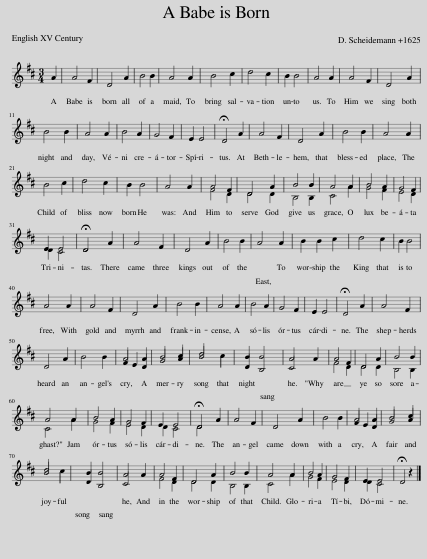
X:1
%%score ( 1 2 3 )
L:1/8
Q:1/4=155
M:3/4
I:linebreak $
K:D
V:1 treble
V:2 treble
V:3 treble
V:1
 A2 | A4 F2 | D4 A2 | B4 B2 | A4 A2 | %5
 B4 c2 | d4 c2 | B2 B4 | A4 A2 | A4 F2 | %10
 D4 A2 |$ B4 B2 | A4 A2 | B4 A2 | G4 F2 | %15
 E2 E4 | !fermata!D4 A2 | A4 F2 | D4 A2 | B4 B2 | %20
 A4 A2 |$ B4 c2 | d4 c2 | B2 B4 | A4 A2 | %25
 A4 F2 | D4 A2 | B4 B2 | A4 A2 | B4 A2 | %30
 G4 F2 |$ E2 E4 | !fermata!D4 A2 | A4 F2 | D4 A2 | %35
 B4 B2 | A4 A2 | B2 B2 c2 | d4 c2 | B2 B4 |$ %40
 A4 A2 | A4 F2 | D4 A2 | B4 B2 | A4 A2 | %45
 B4 A2 | G4 F2 | E2 E4 | !fermata!D4 A2 | A4 F2 |$ %50
 D4 A2 | B4 B2 | A4 A2 | B4 c2 | d4 c2 | %55
 B2 B4 | A4 A2 | A4 F2 | D4 A2 | B4 B2 |$ %60
 A4 A2 | B4 A2 | G4 F2 | E2 E4 | !fermata!D4 A2 | %65
 A4 F2 | D4 A2 | B4 B2 | A4 A2 | B4 c2 |$ %70
 d4 c2 | B2 B4 | A4 A2 | A4 F2 | D4 A2 | %75
 B4 B2 | A4 A2 | B4 A2 | G4 F2 | E2 E4 | %80
 !fermata!D4 z2 |] %81
V:2
 x2 | x6 | x6 | x6 | x6 | %5
 x6 | x6 | x6 | x6 | x6 | %10
 x6 |$ x6 | x6 | x6 | x6 | %15
 x6 | x6 | x6 | x6 | x6 | %20
 x6 |$ x6 | x6 | x6 | x6 | %25
 F4 D2 | D4 D2 | B,4 B,2 | C4 A2 | G4 F2 | %30
 E4 D2 |$ D2 C4 | D4 x2 | x6 | x6 | %35
 x6 | x6 | x6 | x6 | x6 |$ %40
 x6 | x6 | x6 | x6 | x6 | %45
 x6 | x6 | x6 | x6 | x6 |$ %50
 x6 | x6 | x6 | x6 | x6 | %55
 x6 | x6 | F4 D2 | D4 D2 | B,4 B,2 |$ %60
 C4 A2 | G4 F2 | E4 D2 | D2 C4 | D4 x2 | %65
 x6 | x6 | x6 | x6 | x6 |$ %70
 x6 | x6 | x6 | F4 D2 | D4 D2 | %75
 B,4 B,2 | C4 A2 | G4 F2 | E4 D2 | D2 C4 | %80
 x6 |] %81
V:3
 x2 | x6 | x6 | x6 | x6 | %5
 x6 | x6 | x6 | x6 | x6 | %10
 x6 |$ x6 | x6 | x6 | x6 | %15
 x6 | x6 | x6 | x6 | x6 | %20
 x6 |$ x6 | x6 | x6 | x6 | %25
 x6 | x6 | x6 | x6 | x6 | %30
 x6 |$ x6 | x6 | x6 | x6 | %35
 x6 | x6 | x6 | x6 | x6 |$ %40
 x6 | x6 | x6 | x6 | x6 | %45
 x6 | x6 | x6 | x6 | x4 x2 |$ %50
 x4 x2 | x4 x2 | F2 E2 D2 | G4 A2 | B4 x2 | %55
 D2 B,4 | C4 x2 | x6 | x6 | x6 |$ %60
 x6 | x6 | x6 | x6 | x6 | %65
 x4 x2 | x4 x2 | x4 x2 | F2 E2 D2 | G4 A2 |$ %70
 B4 x2 | D2 B,4 | C4 x2 | x6 | x6 | %75
 x6 | x6 | x6 | x6 | x6 | %80
 x6 |] %81
